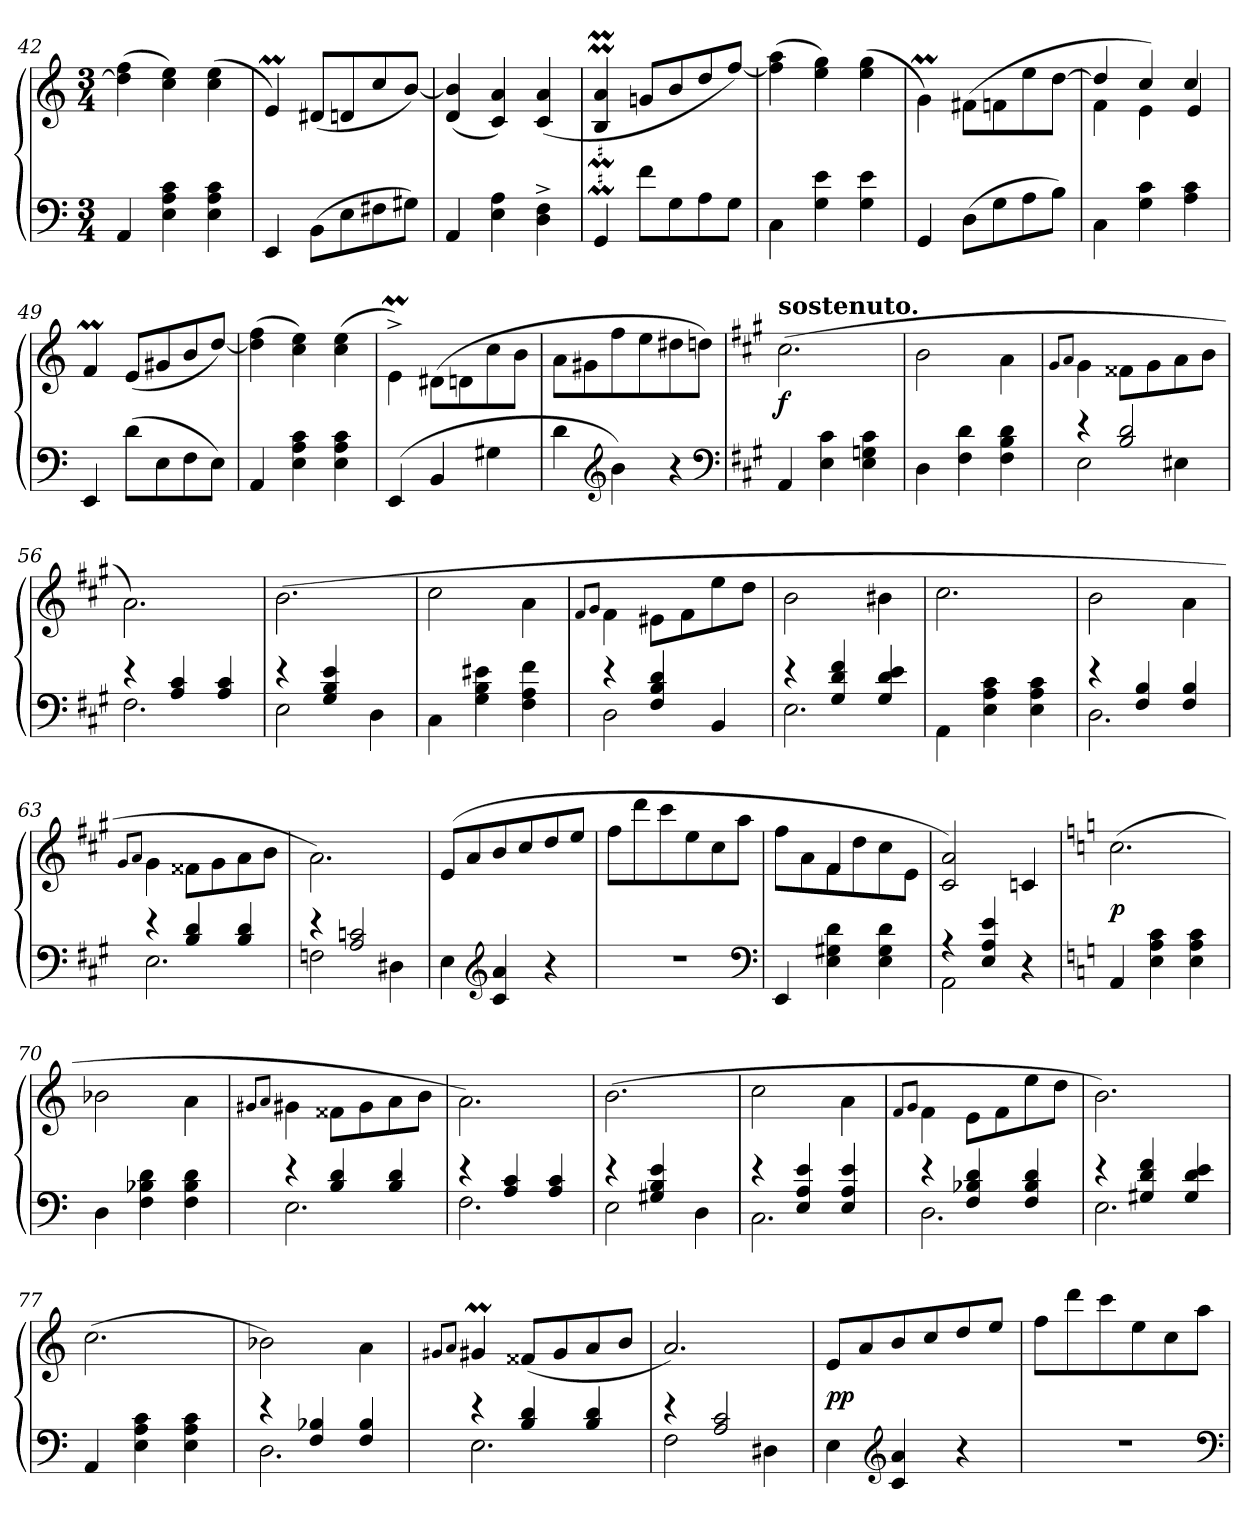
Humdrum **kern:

**kern	**kern	**dynam
*part1	*part1	*part1
*staff2	*staff1	*staff1/2
*clefF4	*clefG2	*
*k[]	*k[]	*
*a:	*a:	*
*M3/4	*M3/4	*
=42	=42	=42
4AA	(>4ff 4dd]	.
4c 4A 4E	4ee 4cc)	.
4c 4A 4E	(>4ee 4cc	.
=43	=43	=43
4EE	4em)	.
(>8BBL	(<8d#XL	.
8E	8dn	.
8F#X	8cc	.
8G#XJ)	[8bJ)	.
=44	=44	=44
4AA	(<4b] 4d	.
4A 4E	4a 4c)	.
4F^ 4D^	(<4a 4c	.
=45	=45	=45
4GG	4aM 4BM	.
8fL	8gn/L	.
8G	8b	.
8A	8dd	.
8GJ	[8ffJ)	.
=46	=46	=46
4C\	(>4aa 4ff]	.
4e 4G	4gg 4ee)	.
4e 4G	(>4gg 4ee	.
=47	=47	=47
4GG	4gM\)	.
(>8DL	(>8f#X\L	.
8G	8fn	.
8A	8ee	.
8BJ)	[8ddJ	.
=48	=48	=48
*	*^	*
4C\	4dd]	4f	.
4c 4G	4cc)	4e	.
4c 4A	4cc	4e/	.
*	*v	*v	*
=49	=49	=49
4EE	4fM	.
(>8dL	(<8eL	.
8E	8g#X	.
8F	8b	.
8EJ)	[8ddJ)	.
=50	=50	=50
4AA	(>4ff 4dd]	.
4c 4A 4E	4ee 4cc)	.
4c 4A 4E	(>4ee 4cc	.
=51	=51	=51
(>4EE	4em^\)	.
4BB	(>8d#X\L	.
.	8dn	.
4G#X	8cc	.
.	8bJ	.
=52	=52	=52
4d	8aL	.
.	8g#X	.
*clefG2	*	*
4b)	8ff	.
.	8ee	.
4r	8dd#X	.
.	8ddnJ)	.
*clefF4	*	*
=53	=53	=53
*k[f#c#g#]	*k[f#c#g#]	*
!	!LO:TX:a:B:t=sostenuto.	!
!	!	!LO:DY:b
4AA	(>2.cc#	f
4c# 4E	.	.
4c# 4Gn 4E	.	.
=54	=54	=54
4D	2b	.
4d 4F#	.	.
4d 4B 4F#	4a\	.
=55	=55	=55
.	8qqg#/L	.
.	8qqa/J	.
*^	*	*
4re	2E	4g#\	.
2d 2B	.	8f##X\L	.
.	.	8g#	.
.	4E#X	8a	.
.	.	8bJ	.
=56	=56	=56	=56
4re	2.F#	2.a\)	.
4c# 4A	.	.	.
4c# 4A	.	.	.
=57	=57	=57	=57
4re	2E	(>2.b	.
4e 4B 4G#	.	.	.
4ryy	4D	.	.
*v	*v	*	*
=58	=58	=58
4C#\	2cc#	.
4e#X 4B 4G#	.	.
4f# 4A 4F#	4a\	.
=59	=59	=59
.	8qqf#/L	.
.	8qqg#/J	.
*^	*	*
4re	2D	4f#\	.
4d 4B 4F#	.	8e#X\L	.
.	.	8f#	.
4ryy	4BB	8ee	.
.	.	8ddJ	.
=60	=60	=60	=60
4re	2.E	2b	.
4f# 4d 4G#	.	.	.
4e 4d 4G#	.	4b#X	.
*v	*v	*	*
=61	=61	=61
4AA\	2.cc#	.
4c# 4A 4E	.	.
4c# 4A 4E	.	.
=62	=62	=62
*^	*	*
4re	2.D	2b	.
4B 4F#	.	.	.
4B 4F#	.	4a\	.
=63	=63	=63	=63
.	.	8qqg#/L	.
.	.	8qqa/J	.
4re	2.E	4g#\	.
4d 4B	.	8f##X\L	.
.	.	8g#	.
4d 4B	.	8a	.
.	.	8bJ	.
=64	=64	=64	=64
4re	2Fn	2.a\)	.
2cn 2A	.	.	.
.	4D#X	.	.
*v	*v	*	*
=65	=65	=65
4E	(>8eL	.
.	8a	.
*clefG2	*	*
4a 4c#	8b	.
.	8cc#	.
4r	8dd	.
.	8eeJ	.
=66	=66	=66
2.rdd	8ff#L	.
.	8ddd	.
.	8ccc#	.
.	8ee	.
.	8cc#	.
.	8aaJ	.
*clefF4	*	*
=67	=67	=67
*	*^	*
4EE	4ryy	8ff#\L	.
.	.	8a	.
4d 4G#X 4E	4f#	8f#	.
.	.	8dd	.
4d 4G# 4E	4ryy	8cc#	.
.	.	8eJ	.
*	*v	*v	*
=68	=68	=68
*^	*	*
4rA	2AA	2a 2c#)	.
4e 4A 4E	.	.	.
4r	4ryy	4cn	.
*v	*v	*	*
=69	=69	=69
*k[]	*k[]	*
4AA	(>2.cc	p
4c 4A 4E	.	.
4c 4A 4E	.	.
=70	=70	=70
4D	2b-X	.
4d 4B-X 4F	.	.
4d 4B- 4F	4a\	.
=71	=71	=71
.	8qqg#X/L	.
.	8qqa/J	.
*^	*	*
4re	2.E	4g#\	.
4d 4B	.	8f##X\L	.
.	.	8g#	.
4d 4B	.	8a	.
.	.	8bJ	.
=72	=72	=72	=72
4re	2.F	2.a\)	.
4c 4A	.	.	.
4c 4A	.	.	.
=73	=73	=73	=73
4re	2E	(>2.b	.
4e 4B 4G#X	.	.	.
4ryy	4D	.	.
=74	=74	=74	=74
4re	2.C	2cc	.
4e 4A 4E	.	.	.
4e 4A 4E	.	4a\	.
=75	=75	=75	=75
.	.	8qqf/L	.
.	.	8qqg/J	.
4re	2.D	4f\	.
4d 4B-X 4F	.	8e\L	.
.	.	8f	.
4d 4B- 4F	.	8ee	.
.	.	8ddJ	.
=76	=76	=76	=76
4re	2.E	2.b)	.
4f 4d 4G#X	.	.	.
4e 4d 4G#	.	.	.
*v	*v	*	*
=77	=77	=77
4AA	(>2.cc	.
4c 4A 4E	.	.
4c 4A 4E	.	.
=78	=78	=78
*^	*	*
4re	2.D	2b-X)	.
4B-X 4F	.	.	.
4B- 4F	.	4a\	.
=79	=79	=79	=79
.	.	8qqg#X/L	.
.	.	8qqa/J	.
4re	2.E	4g#m	.
4d 4B	.	(<8f##XL	.
.	.	8g#	.
4d 4B	.	8a	.
.	.	8bJ	.
=80	=80	=80	=80
4re	2F	2.a)	.
2c 2A	.	.	.
.	4D#X	.	.
*v	*v	*	*
=81	=81	=81
4E	8eL	pp
.	8a	.
*clefG2	*	*
4a 4c	8b	.
.	8cc	.
4r	8dd	.
.	8eeJ	.
=82	=82	=82
2.rdd	8ffL	.
.	8ddd	.
.	8ccc	.
.	8ee	.
.	8cc	.
.	8aaJ	.
*clefF4	*	*
=	=	=
*-	*-	*-
